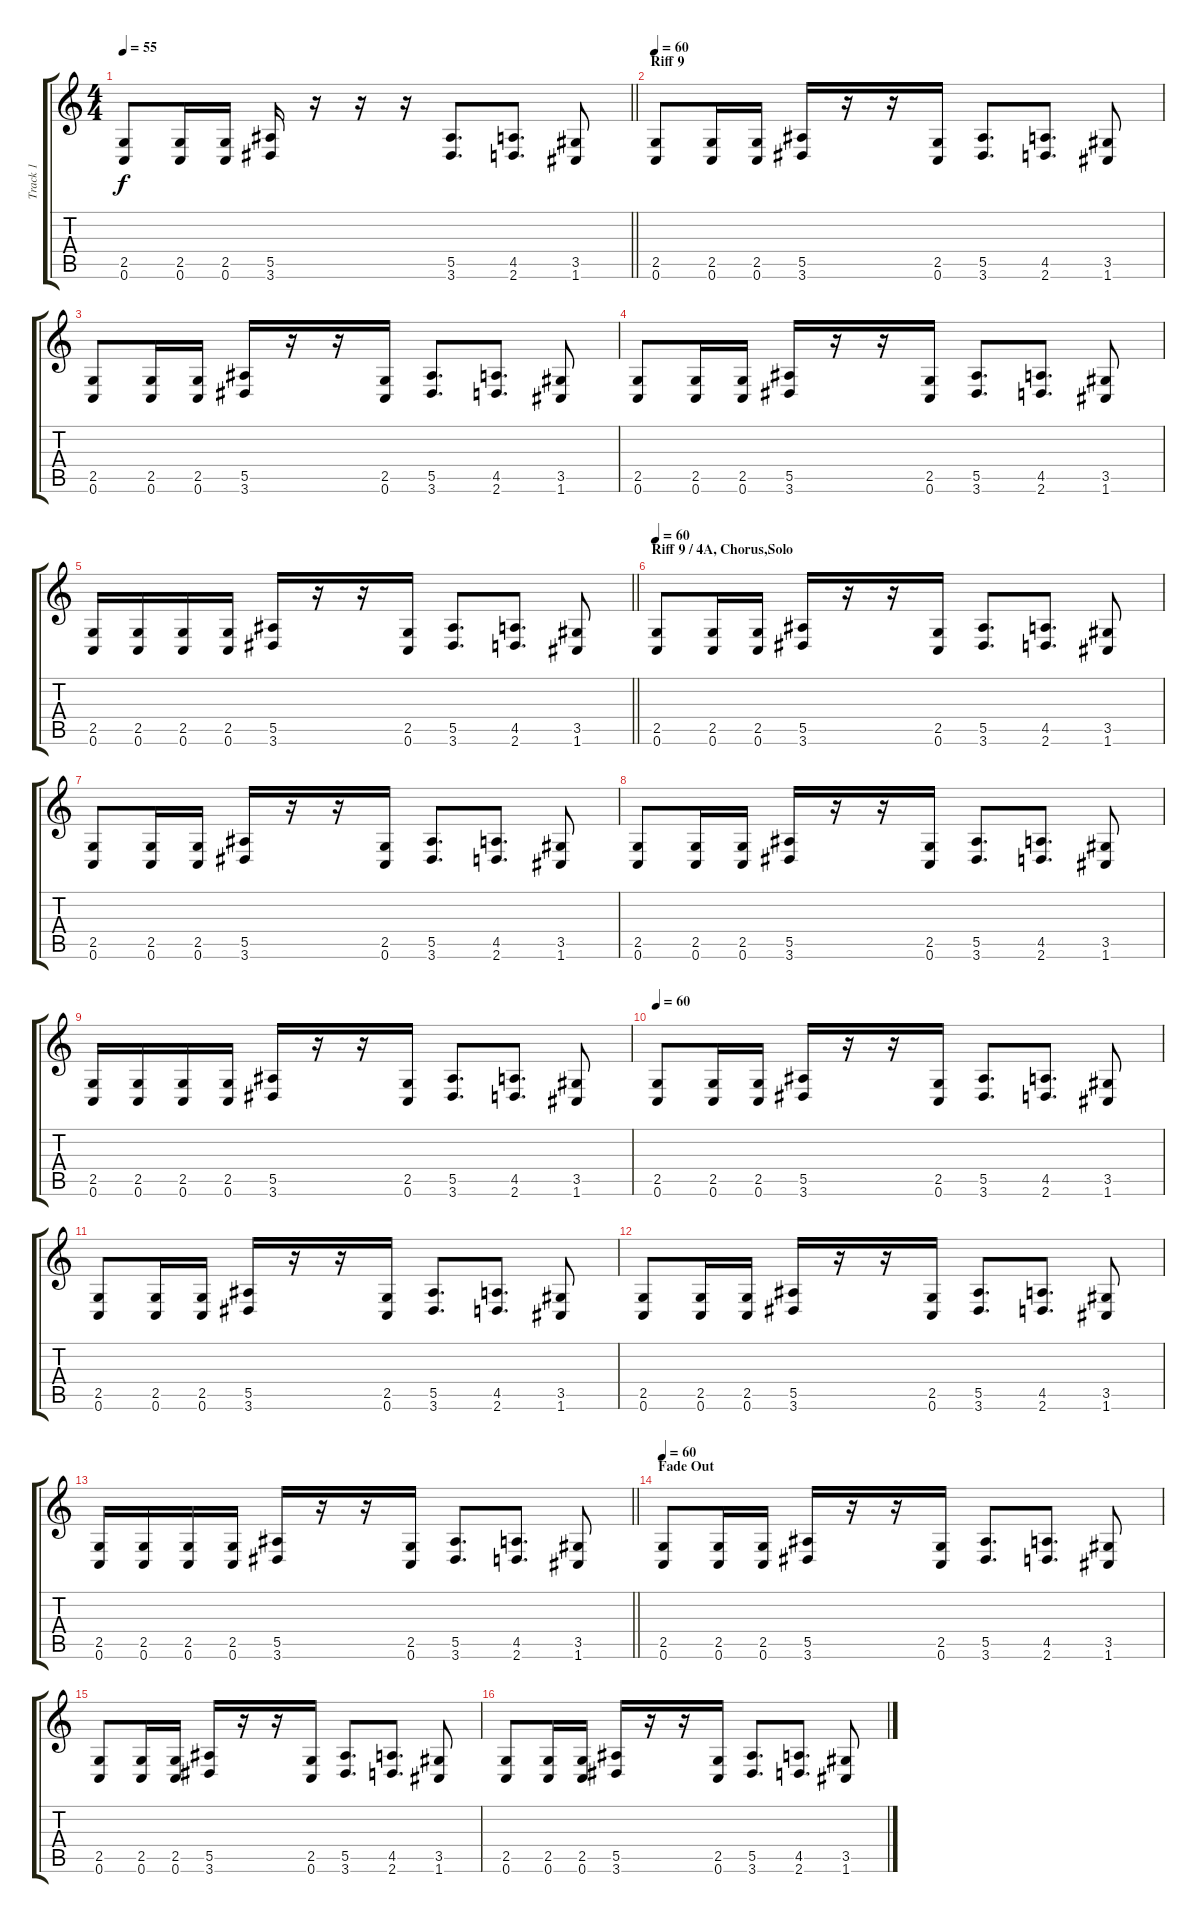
\track ("Track 1" "Track 1") {instrument distortionguitar}
\staff {score tabs}
\tuning (C4 G3 Eb3 Bb2 F2 C2) {hide}
\ts (4 4)
\tempo 55
\clef g2
\barLineRight lightlight
\ks c
(2.5 0.6).8{dy f} (2.5 0.6).16 (2.5 0.6).16 (5.5 3.6).16 r.16 r.16 r.16 (5.5 3.6).8{d} (4.5 2.6).8{d} (3.5 1.6).8 |
\section ("" "Riff 9")
\tempo 60
(2.5 0.6).8 (2.5 0.6).16 (2.5 0.6).16 (5.5 3.6).16 r.16 r.16 (2.5 0.6).16 (5.5 3.6).8{d} (4.5 2.6).8{d} (3.5 1.6).8 |
(2.5 0.6).8 (2.5 0.6).16 (2.5 0.6).16 (5.5 3.6).16 r.16 r.16 (2.5 0.6).16 (5.5 3.6).8{d} (4.5 2.6).8{d} (3.5 1.6).8 |
(2.5 0.6).8 (2.5 0.6).16 (2.5 0.6).16 (5.5 3.6).16 r.16 r.16 (2.5 0.6).16 (5.5 3.6).8{d} (4.5 2.6).8{d} (3.5 1.6).8 |
\barLineRight lightlight
(2.5 0.6).16 (2.5 0.6).16 (2.5 0.6).16 (2.5 0.6).16 (5.5 3.6).16 r.16 r.16 (2.5 0.6).16 (5.5 3.6).8{d} (4.5 2.6).8{d} (3.5 1.6).8 |
\section ("" "Riff 9 / 4A, Chorus,Solo")
\tempo 60
(2.5 0.6).8{volume 10} (2.5 0.6).16 (2.5 0.6).16 (5.5 3.6).16 r.16 r.16 (2.5 0.6).16 (5.5 3.6).8{d} (4.5 2.6).8{d} (3.5 1.6).8 |
(2.5 0.6).8 (2.5 0.6).16 (2.5 0.6).16 (5.5 3.6).16 r.16 r.16 (2.5 0.6).16 (5.5 3.6).8{d} (4.5 2.6).8{d} (3.5 1.6).8 |
(2.5 0.6).8 (2.5 0.6).16 (2.5 0.6).16 (5.5 3.6).16 r.16 r.16 (2.5 0.6).16 (5.5 3.6).8{d} (4.5 2.6).8{d} (3.5 1.6).8 |
(2.5 0.6).16 (2.5 0.6).16 (2.5 0.6).16 (2.5 0.6).16 (5.5 3.6).16 r.16 r.16 (2.5 0.6).16 (5.5 3.6).8{d} (4.5 2.6).8{d} (3.5 1.6).8 |
\tempo 60
(2.5 0.6).8{volume 12} (2.5 0.6).16 (2.5 0.6).16 (5.5 3.6).16 r.16 r.16 (2.5 0.6).16 (5.5 3.6).8{d} (4.5 2.6).8{d} (3.5 1.6).8 |
(2.5 0.6).8 (2.5 0.6).16 (2.5 0.6).16 (5.5 3.6).16 r.16 r.16 (2.5 0.6).16 (5.5 3.6).8{d} (4.5 2.6).8{d} (3.5 1.6).8 |
(2.5 0.6).8 (2.5 0.6).16 (2.5 0.6).16 (5.5 3.6).16 r.16 r.16 (2.5 0.6).16 (5.5 3.6).8{d} (4.5 2.6).8{d} (3.5 1.6).8 |
\barLineRight lightlight
(2.5 0.6).16 (2.5 0.6).16 (2.5 0.6).16 (2.5 0.6).16 (5.5 3.6).16 r.16 r.16 (2.5 0.6).16 (5.5 3.6).8{d} (4.5 2.6).8{d} (3.5 1.6).8 |
\section ("" "Fade Out")
\tempo 60
(2.5 0.6).8{volume 0} (2.5 0.6).16 (2.5 0.6).16 (5.5 3.6).16 r.16 r.16 (2.5 0.6).16 (5.5 3.6).8{d} (4.5 2.6).8{d} (3.5 1.6).8 |
(2.5 0.6).8 (2.5 0.6).16 (2.5 0.6).16 (5.5 3.6).16 r.16 r.16 (2.5 0.6).16 (5.5 3.6).8{d} (4.5 2.6).8{d} (3.5 1.6).8 |
(2.5 0.6).8 (2.5 0.6).16 (2.5 0.6).16 (5.5 3.6).16 r.16 r.16 (2.5 0.6).16 (5.5 3.6).8{d} (4.5 2.6).8{d} (3.5 1.6).8
